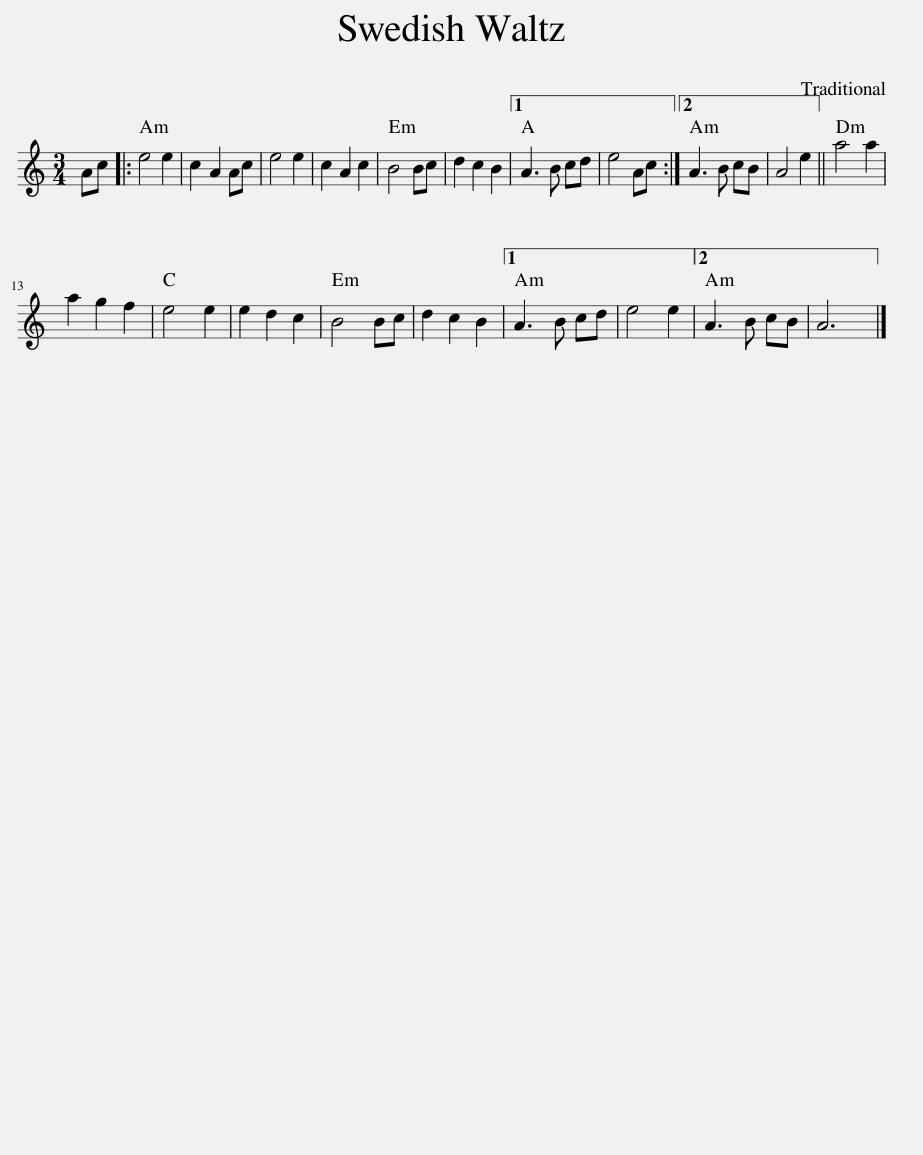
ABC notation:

X:1
L:1/8
M:3/4
I:linebreak $
K:C
V:1 treble
V:1
 Ac |: e4 e2 | c2 A2 Ac | e4 e2 | c2 A2 c2 | %5
 B4 Bc | d2 c2 B2 |1 A3 B cd | e4 Ac :|2 A3 B cB | %10
 A4 e2 || a4 a2 |$ a2 g2 f2 | e4 e2 | e2 d2 c2 | %15
 B4 Bc | d2 c2 B2 |1 A3 B cd | e4 e2 ||2 A3 B cB | %20
 A6 |] %21
